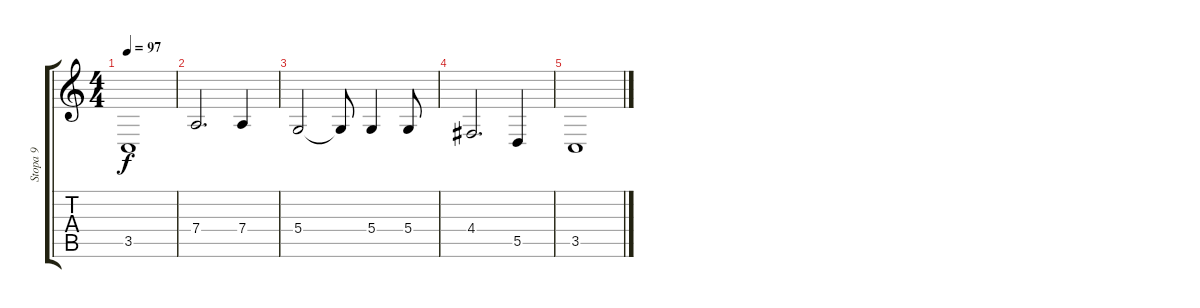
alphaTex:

\track ("Stopa 9" "Stopa 9") {instrument violin}
\staff {score tabs}
\tuning (E4 B3 G3 D3 A2 E2) {hide}
\ts (4 4)
\tempo 97
\clef g2
\ks c
3.5.1{dy f} |
7.4.2{d} 7.4.4 |
5.4.2 5.4{t}.8 5.4.4 5.4.8 |
4.4.2{d} 5.5.4 |
3.5.1
